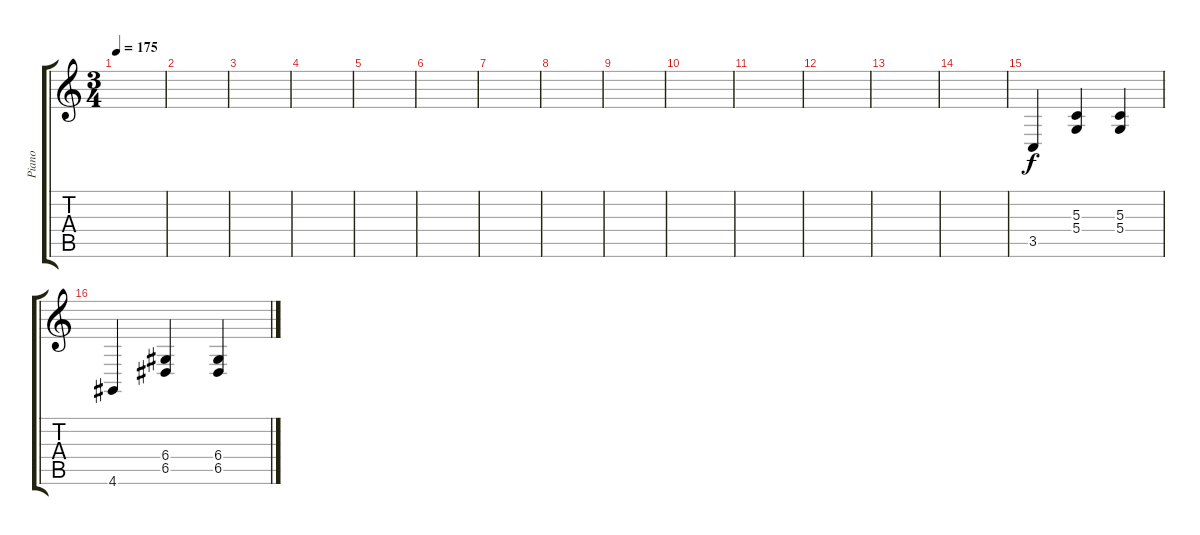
\track ("Piano" "Piano") {instrument acousticgrandpiano}
\staff {score tabs}
\tuning (E4 B3 G3 D3 A2 E2) {hide}
\ts (3 4)
\tempo 175
\clef g2
\ks c
|
|
|
|
|
|
|
|
|
|
|
|
|
|
3.5.4 (5.3 5.4).4 (5.3 5.4).4 |
4.6.4 (6.4 6.5).4 (6.4 6.5).4
